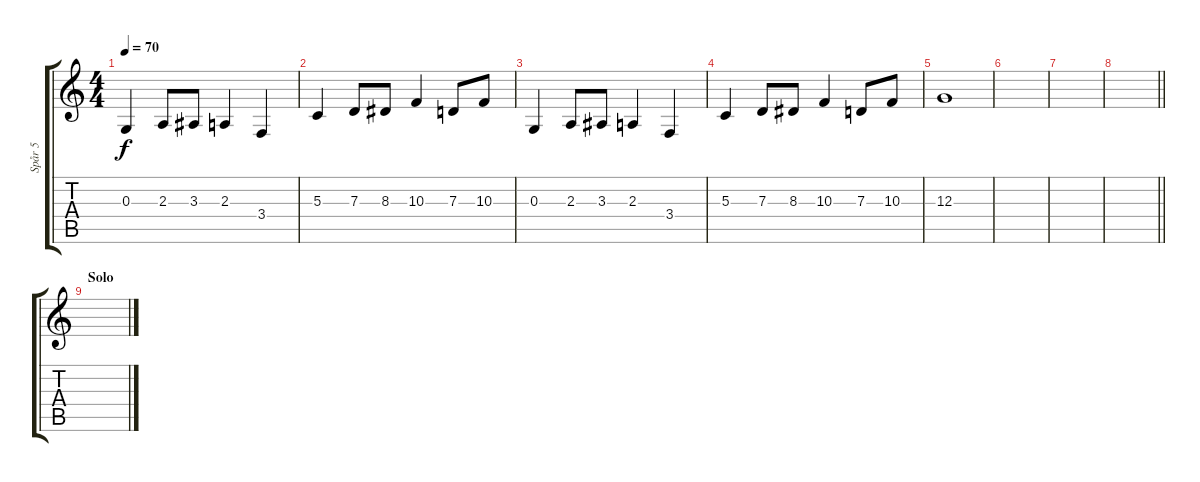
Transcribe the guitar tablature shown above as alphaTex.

\track ("Spår 5" "Spår 5") {instrument violin}
\staff {score tabs}
\tuning (E4 B3 G3 D3 A2 E2) {hide}
\ts (4 4)
\tempo 70
\clef g2
\ks c
0.3.4{dy f} 2.3.8 3.3.8 2.3.4 3.4.4 |
5.3.4 7.3.8 8.3.8 10.3.4 7.3.8 10.3.8 |
0.3.4 2.3.8 3.3.8 2.3.4 3.4.4 |
5.3.4 7.3.8 8.3.8 10.3.4 7.3.8 10.3.8 |
12.3.1 |
|
|
\barLineRight lightlight
|
\section ("" "Solo")
